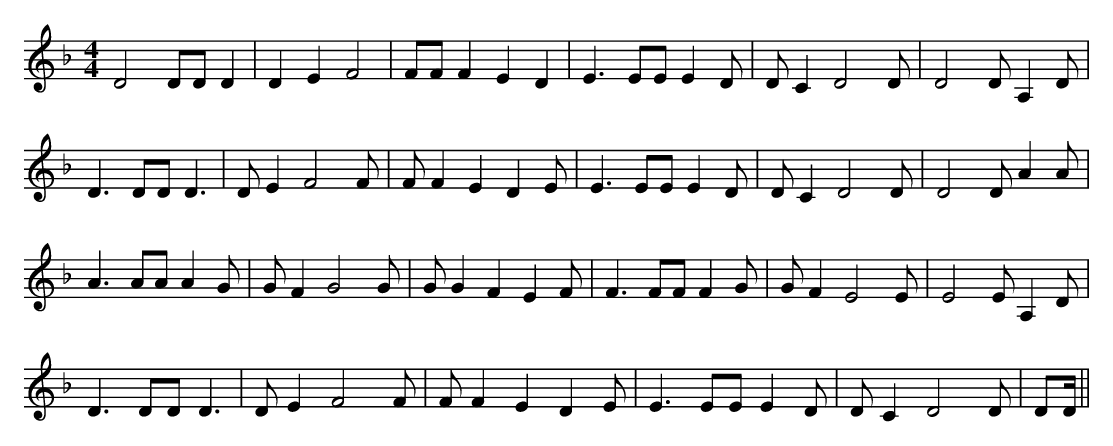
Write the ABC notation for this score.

X:1
M:4/4
K:F
D4DDD2|D2E2F4|FFF2E2D2|E3EEE2D|DC2D4D|D4DA,2D|
D3DDD3|DE2F4F|FF2E2D2E|E3EEE2D|DC2D4D|D4DA2A|
A3AAA2G|GF2G4G|GG2F2E2F|F3FFF2G|GF2E4E|E4EA,2D|
D3DDD3|DE2F4F|FF2E2D2E|E3EEE2D|DC2D4D|DD/||
